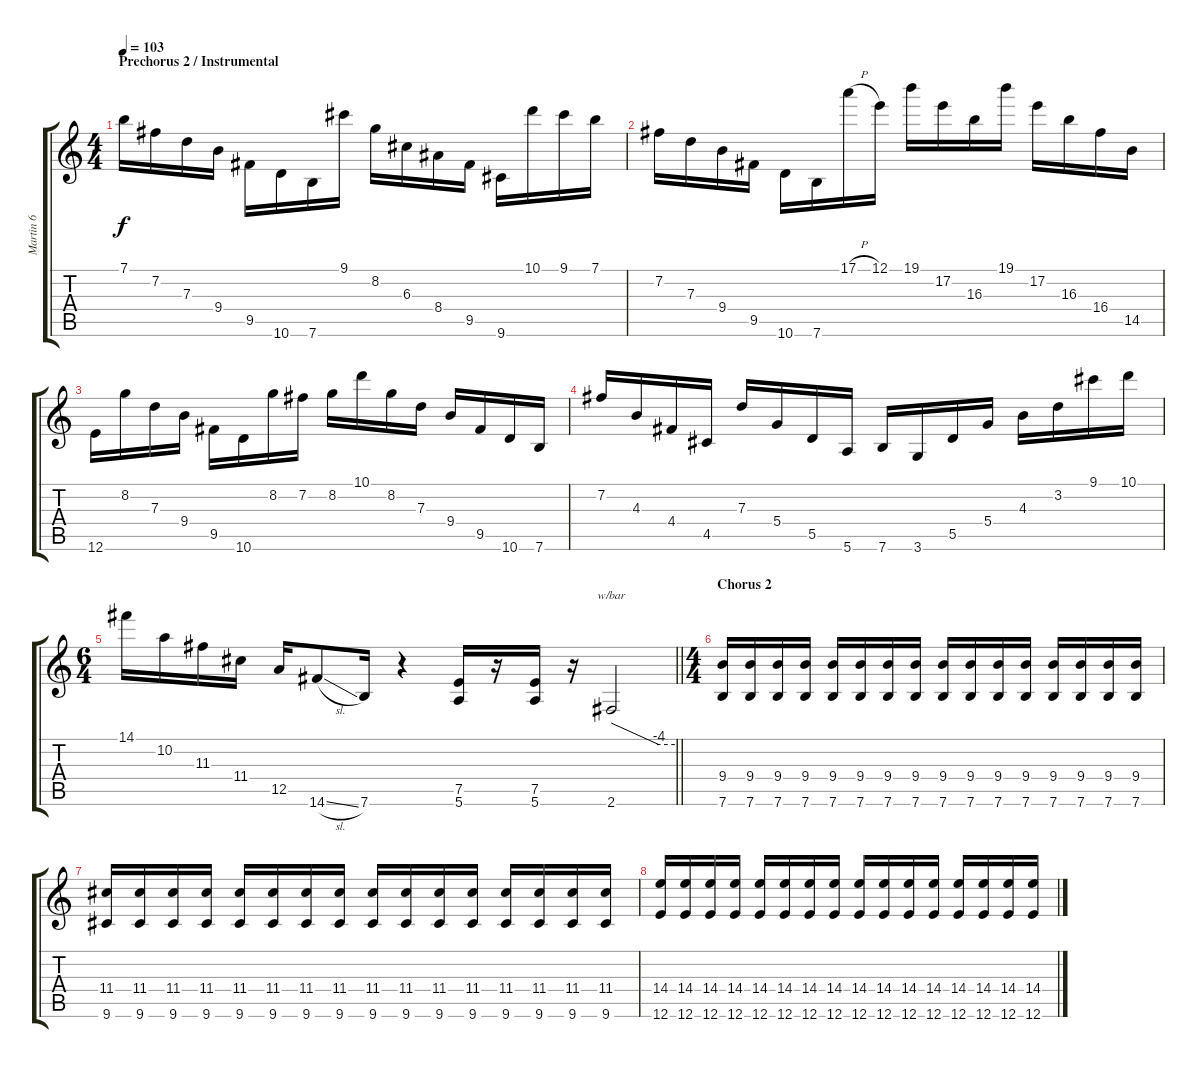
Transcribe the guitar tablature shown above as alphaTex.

\track ("Martin 6" "Martin 6") {instrument distortionguitar}
\staff {score tabs}
\tuning (E4 B3 G3 D3 A2 E2) {hide}
\ts (4 4)
\section ("" "Prechorus 2 / Instrumental")
\tempo 103
\clef g2
\ks c
7.1.16{dy f} 7.2.16 7.3.16 9.4.16 9.5.16 10.6.16 7.6.16 9.1.16 8.2.16 6.3.16 8.4.16 9.5.16 9.6.16 10.1.16 9.1.16 7.1.16 |
7.2.16 7.3.16 9.4.16 9.5.16 10.6.16 7.6.16 17.1{h}.16 12.1.16 19.1.16 17.2.16 16.3.16 19.1.16 17.2.16 16.3.16 16.4.16 14.5.16 |
12.6.16 8.2.16 7.3.16 9.4.16 9.5.16 10.6.16 8.2.16 7.2.16 8.2.16 10.1.16 8.2.16 7.3.16 9.4.16 9.5.16 10.6.16 7.6.16 |
7.2.16 4.3.16 4.4.16 4.5.16 7.3.16 5.4.16 5.5.16 5.6.16 7.6.16 3.6.16 5.5.16 5.4.16 4.3.16 3.2.16 9.1.16 10.1.16 |
\ts (6 4)
\barLineRight lightlight
14.1.16 10.2.16 11.3.16 11.4.16 12.5.16 14.6{sl}.8 7.6.16 r.4 (7.5 5.6).16 r.16 (7.5 5.6).16 r.16 2.6.2{tbe (custom default 0 0 45 -16 60 -16)} |
\ts (4 4)
\section ("" "Chorus 2")
(9.4 7.6).16 (9.4 7.6).16 (9.4 7.6).16 (9.4 7.6).16 (9.4 7.6).16 (9.4 7.6).16 (9.4 7.6).16 (9.4 7.6).16 (9.4 7.6).16 (9.4 7.6).16 (9.4 7.6).16 (9.4 7.6).16 (9.4 7.6).16 (9.4 7.6).16 (9.4 7.6).16 (9.4 7.6).16 |
(11.4 9.6).16 (11.4 9.6).16 (11.4 9.6).16 (11.4 9.6).16 (11.4 9.6).16 (11.4 9.6).16 (11.4 9.6).16 (11.4 9.6).16 (11.4 9.6).16 (11.4 9.6).16 (11.4 9.6).16 (11.4 9.6).16 (11.4 9.6).16 (11.4 9.6).16 (11.4 9.6).16 (11.4 9.6).16 |
(14.4 12.6).16 (14.4 12.6).16 (14.4 12.6).16 (14.4 12.6).16 (14.4 12.6).16 (14.4 12.6).16 (14.4 12.6).16 (14.4 12.6).16 (14.4 12.6).16 (14.4 12.6).16 (14.4 12.6).16 (14.4 12.6).16 (14.4 12.6).16 (14.4 12.6).16 (14.4 12.6).16 (14.4 12.6).16
